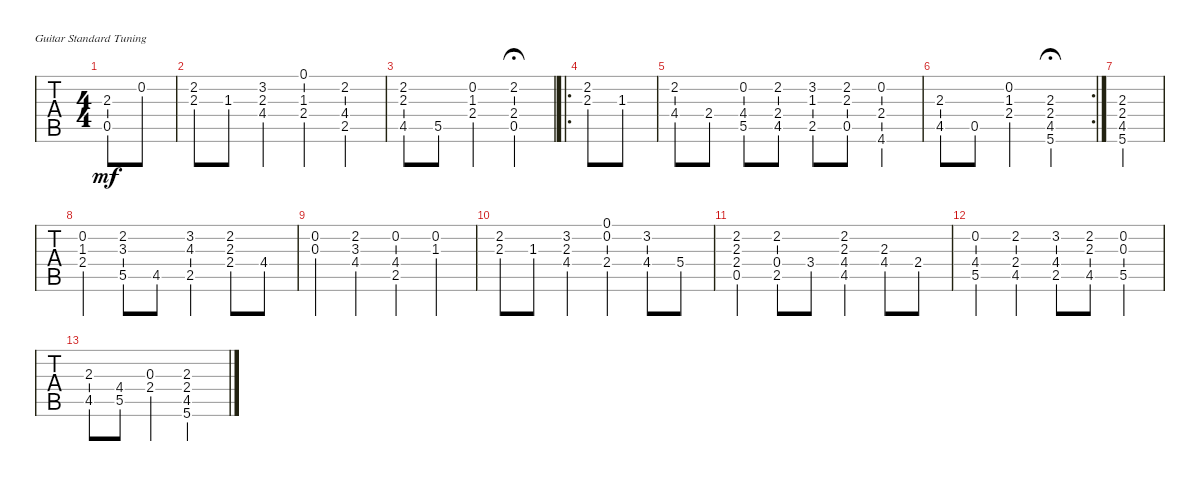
\defaultSystemsLayout 4
\bracketExtendMode groupsimilarinstruments
\singleTrackTrackNamePolicy hidden
\multiTrackTrackNamePolicy hidden
\firstSystemTrackNameOrientation horizontal
\otherSystemsTrackNameOrientation horizontal
\track ("Nylon Guitar" "N-Gt") {instrument acousticguitarnylon}
\staff {tabs}
\tuning (E4 B3 G3 D3 A2 E2)
\ts (4 4)
\ac
\tempo (120 hide)
\clef g2
\ks aminor
(0.5 2.3).8{dy mf instrument acousticguitarnylon} 0.2.8 |
(2.2 2.3).8 1.3.8 (3.2 2.3 4.4).4 (0.1 1.3 2.4).4 (2.5 4.4 2.2).4 |
(2.2 2.3 4.5).8 5.5.8 (2.4 1.3 0.2).4 (2.2 2.4 0.5).4{fermata (medium 0.5)} |
\ro
(2.2 2.3).8 1.3.8 |
(2.2 4.4).8 2.4.8 (5.5 4.4 0.2).8 (2.2 2.4 4.5).8 (2.5 1.3 3.2).8 (2.2 2.3 0.5).8 (4.6 2.4 0.2).4 |
\rc 2
(2.3 4.5).8 0.5.8 (2.4 1.3 0.2).4 (5.6 4.5 2.4 2.3).4{fermata (medium 0.5)} |
(5.6 4.5 2.4 2.3).4 |
(0.2 1.3 2.4).4 (3.3 2.2 5.5).8 4.5.8 (2.5 4.3 3.2).4 (2.2 2.3 2.4).8 4.4.8 |
(0.2 0.3).4 (2.2 3.3 4.4).4 (2.5 4.4 0.2).4 (0.2 1.3).4 |
(2.2 2.3).8 1.3.8 (3.2 2.3 4.4).4 (2.4 0.2 0.1).4 (3.2 4.4).8 5.4.8 |
(2.2 2.3 2.4 0.5).4 (2.5 0.4 2.2).8 3.4.8 (2.2 2.3 4.4 4.5).4 (4.4 2.3).8 2.4.8 |
(5.5 4.4 0.2).4 (2.2 2.4 4.5).4 (2.5 4.4 3.2).8 (2.2 2.3 4.5).8 (5.5 0.3 0.2).4 |
(2.3 4.5).8 (5.5 4.4).8 (2.4 0.3).4 (2.3 2.4 4.5 5.6).2
